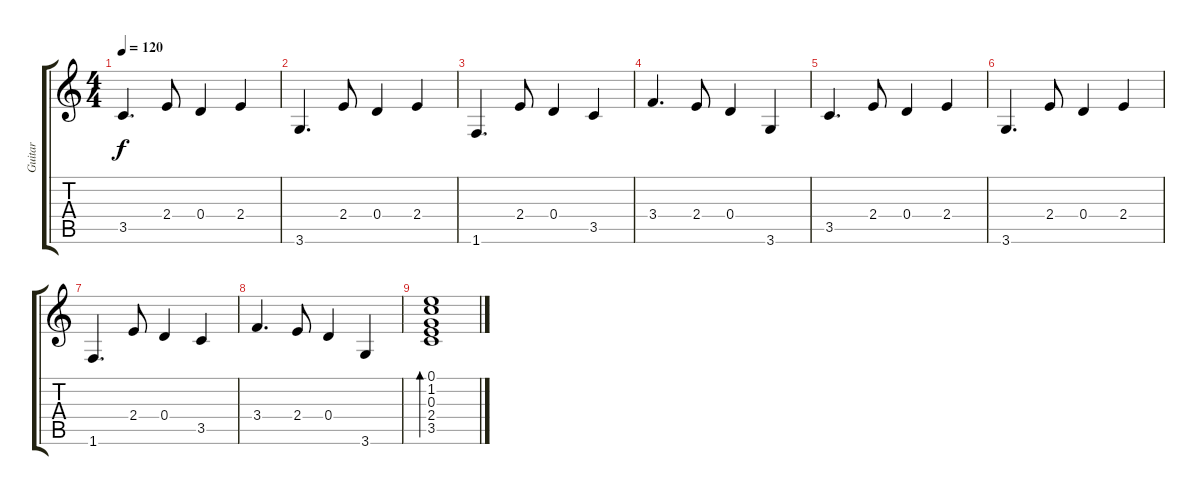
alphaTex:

\track ("Guitar" "Guitar") {instrument acousticguitarsteel}
\staff {score tabs}
\tuning (E4 B3 G3 D3 A2 E2) {hide}
\ts (4 4)
\tempo 120
\clef g2
\ks c
3.5.4{d dy f} 2.4.8 0.4.4 2.4.4 |
3.6.4{d} 2.4.8 0.4.4 2.4.4 |
1.6.4{d} 2.4.8 0.4.4 3.5.4 |
3.4.4{d} 2.4.8 0.4.4 3.6.4 |
3.5.4{d} 2.4.8 0.4.4 2.4.4 |
3.6.4{d} 2.4.8 0.4.4 2.4.4 |
1.6.4{d} 2.4.8 0.4.4 3.5.4 |
3.4.4{d} 2.4.8 0.4.4 3.6.4 |
(0.1 1.2 0.3 2.4 3.5).1{bd 480}
